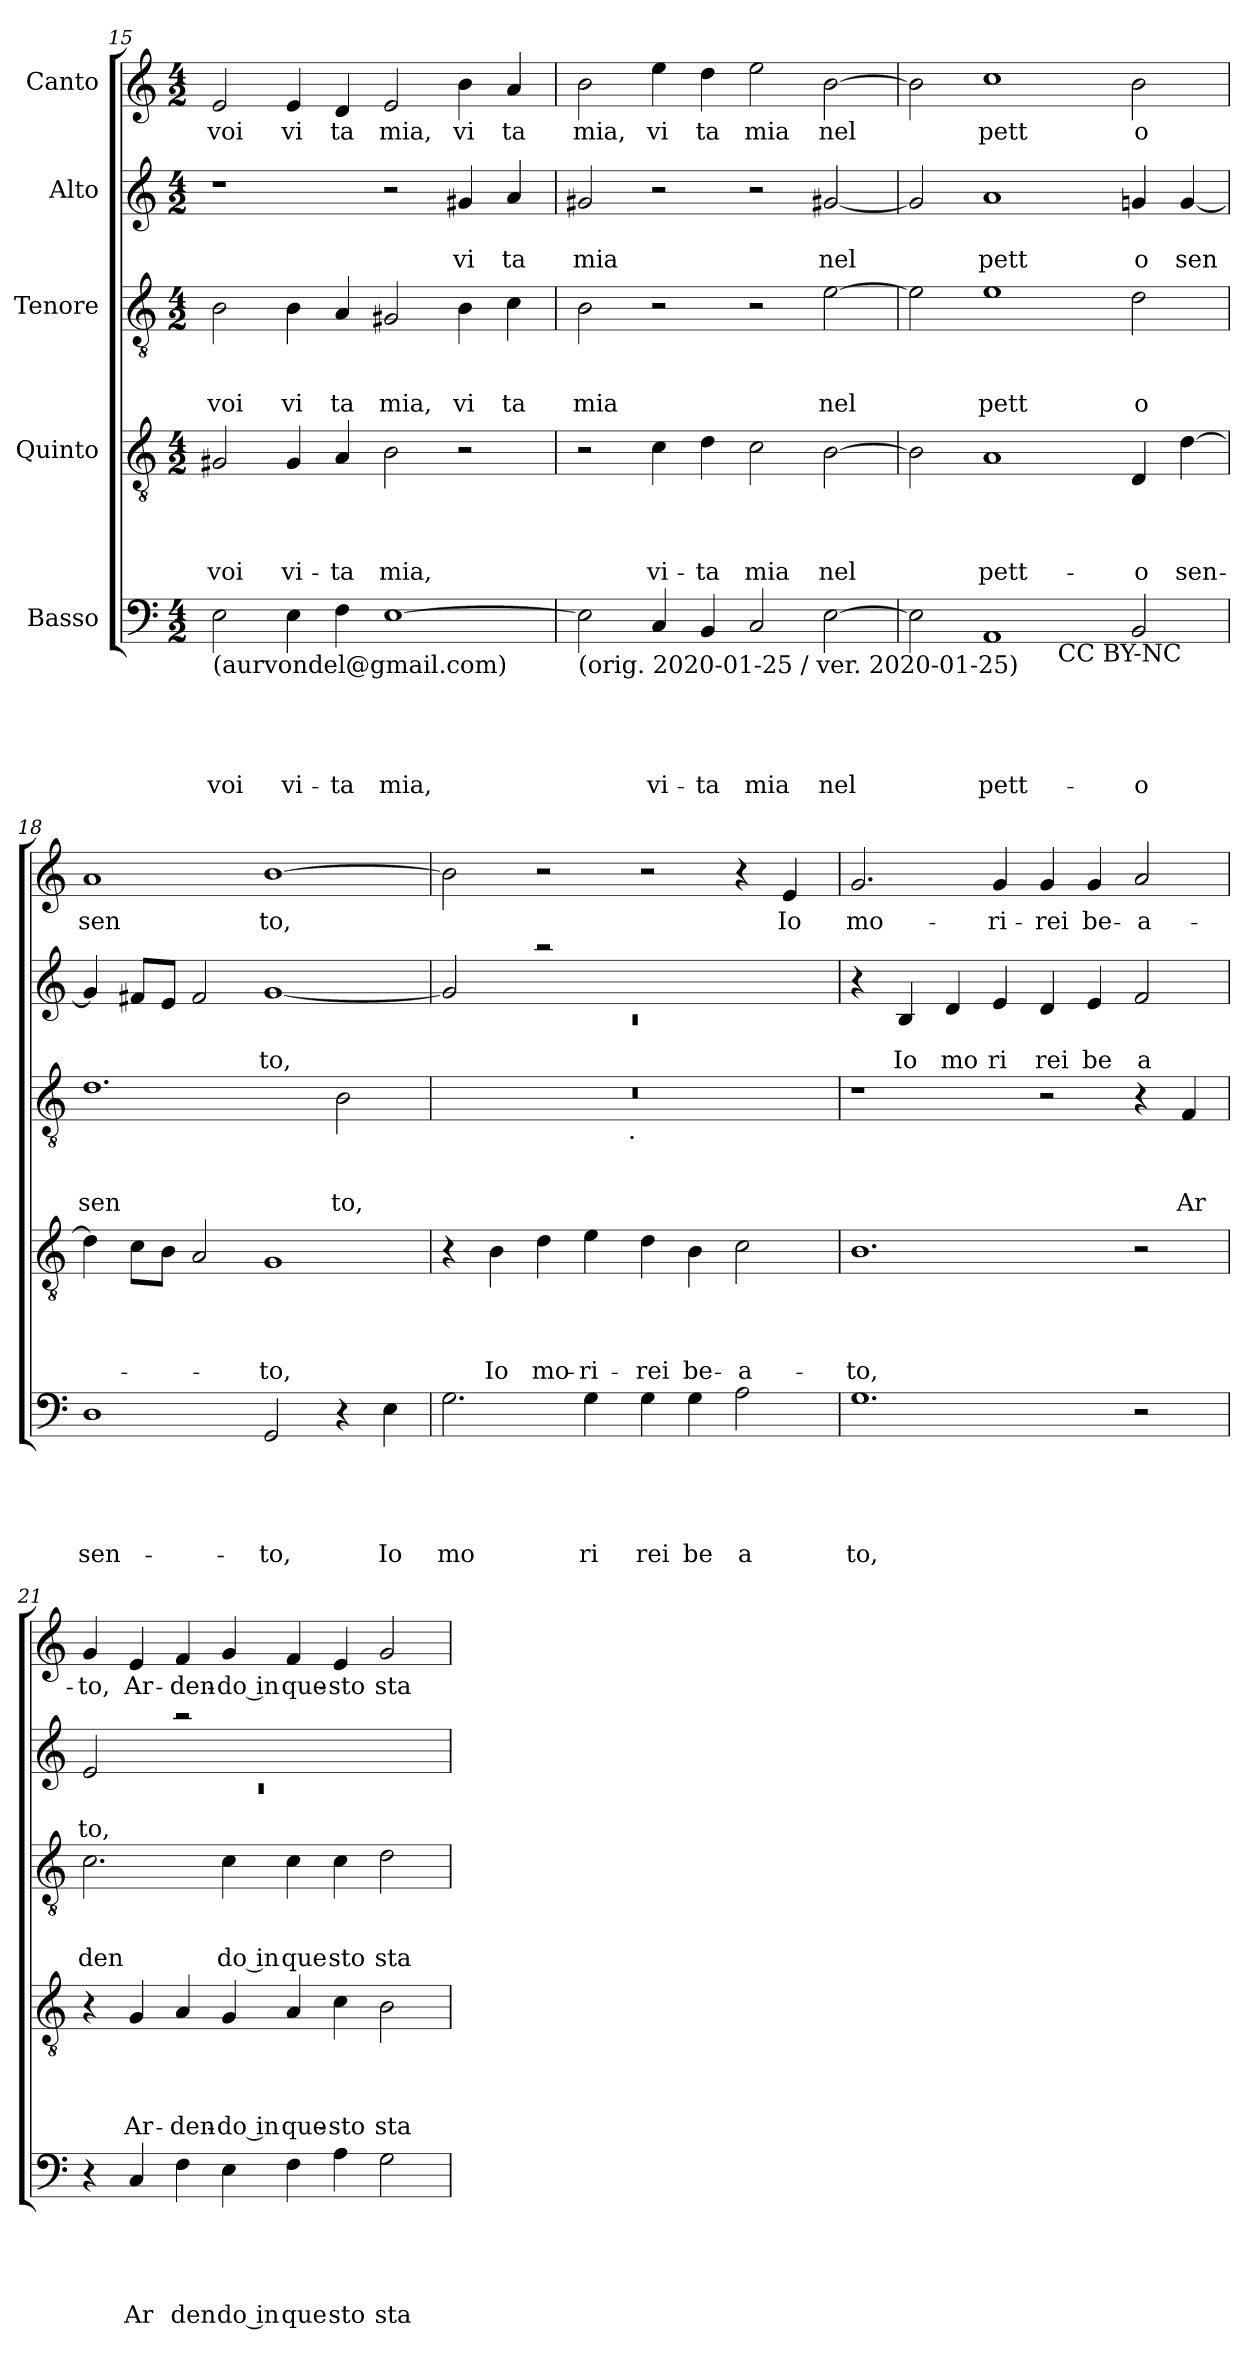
**kern	**text	**text	**text	**text	**text	**kern	**text	**text	**text	**text	**kern	**text	**text	**text	**kern	**text	**text	**kern	**text
*part5	*part5	*part5	*part5	*part5	*part5	*part4	*part4	*part4	*part4	*part4	*part3	*part3	*part3	*part3	*part2	*part2	*part2	*part1	*part1
*staff5	*staff5	*staff5	*staff5	*staff5	*staff5	*staff4	*staff4	*staff4	*staff4	*staff4	*staff3	*staff3	*staff3	*staff3	*staff2	*staff2	*staff2	*staff1	*staff1
*I"Basso	*	*	*	*	*	*I"Quinto	*	*	*	*	*I"Tenore	*	*	*	*I"Alto	*	*	*I"Canto	*
*clefF4	*	*	*	*	*	*clefGv2	*	*	*	*	*clefGv2	*	*	*	*clefG2	*	*	*clefG2	*
*k[]	*	*	*	*	*	*k[]	*	*	*	*	*k[]	*	*	*	*k[]	*	*	*k[]	*
*C:	*	*	*	*	*	*C:	*	*	*	*	*C:	*	*	*	*C:	*	*	*C:	*
*M4/2	*	*	*	*	*	*M4/2	*	*	*	*	*M4/2	*	*	*	*M4/2	*	*	*M4/2	*
=15	=15	=15	=15	=15	=15	=15	=15	=15	=15	=15	=15	=15	=15	=15	=15	=15	=15	=15	=15
!LO:TX:b:t=(aurvondel@gmail.com)	!	!	!	!	!	!	!	!	!	!	!	!	!	!	!	!	!	!	!
!	!	!	!	!	!LO:LY:b	!	!	!	!	!LO:LY:b	!	!	!	!LO:LY:b	!	!	!	!	!LO:LY:b
2E\	.	.	.	.	voi	2G#X/	.	.	.	voi	2B\	.	.	voi	1r	.	.	2e/	voi
!	!	!	!	!	!LO:LY:b	!	!	!	!	!LO:LY:b	!	!	!	!LO:LY:b	!	!	!	!	!LO:LY:b
4E\	.	.	.	.	vi-	4G#/	.	.	.	vi-	4B\	.	.	vi	.	.	.	4e/	vi
!	!	!	!	!	!LO:LY:b	!	!	!	!	!LO:LY:b	!	!	!	!LO:LY:b	!	!	!	!	!LO:LY:b
4F\	.	.	.	.	-ta	4A/	.	.	.	-ta	4A/	.	.	ta	.	.	.	4d/	ta
!	!	!	!	!	!LO:LY:b	!	!	!	!	!LO:LY:b	!	!	!	!LO:LY:b	!	!	!	!	!LO:LY:b
[>1E	.	.	.	.	mia,	2B\	.	.	.	mia,	2G#X/	.	.	mia,	2r	.	.	2e/	mia,
!	!	!	!	!	!	!	!	!	!	!	!	!	!	!LO:LY:b	!	!	!LO:LY:b	!	!LO:LY:b
.	.	.	.	.	.	2r	.	.	.	.	4B\	.	.	vi	4g#X/	.	vi	4b\	vi
!	!	!	!	!	!	!	!	!	!	!	!	!	!	!LO:LY:b	!	!	!LO:LY:b	!	!LO:LY:b
.	.	.	.	.	.	.	.	.	.	.	4c\	.	.	ta	4a/	.	ta	4a/	ta
=16	=16	=16	=16	=16	=16	=16	=16	=16	=16	=16	=16	=16	=16	=16	=16	=16	=16	=16	=16
!LO:TX:b:t=(orig. 2020-01-25 / ver. 2020-01-25)	!	!	!	!	!	!	!	!	!	!	!	!	!	!	!	!	!	!	!
!	!	!	!	!	!	!	!	!	!	!	!	!	!	!LO:LY:b	!	!	!LO:LY:b	!	!LO:LY:b
2E\]	.	.	.	.	.	2r	.	.	.	.	2B\	.	.	mia	2g#X/	.	mia	2b\	mia,
!	!	!	!	!	!LO:LY:b	!	!	!	!	!LO:LY:b	!	!	!	!	!	!	!	!	!LO:LY:b
4C/	.	.	.	.	vi-	4c\	.	.	.	vi-	2r	.	.	.	2r	.	.	4ee\	vi
!	!	!	!	!	!LO:LY:b	!	!	!	!	!LO:LY:b	!	!	!	!	!	!	!	!	!LO:LY:b
4BB/	.	.	.	.	-ta	4d\	.	.	.	-ta	.	.	.	.	.	.	.	4dd\	ta
!	!	!	!	!	!LO:LY:b	!	!	!	!	!LO:LY:b	!	!	!	!	!	!	!	!	!LO:LY:b
2C/	.	.	.	.	mia	2c\	.	.	.	mia	2r	.	.	.	2r	.	.	2ee\	mia
!	!	!	!	!	!LO:LY:b	!	!	!	!	!LO:LY:b	!	!	!	!LO:LY:b	!	!	!LO:LY:b	!	!LO:LY:b
[>2E\	.	.	.	.	nel	[>2B\	.	.	.	nel	[>2e\	.	.	nel	[<2g#X/	.	nel	[>2b\	nel
=17	=17	=17	=17	=17	=17	=17	=17	=17	=17	=17	=17	=17	=17	=17	=17	=17	=17	=17	=17
*^	*	*	*	*	*	*	*	*	*	*	*	*	*	*	*	*	*	*	*
2E\]	1ryy	.	.	.	.	.	2B\]	.	.	.	.	2e\]	.	.	.	2g#/]	.	.	2b\]	.
!	!	!	!	!	!	!LO:LY:b	!	!	!	!	!LO:LY:b	!	!	!	!LO:LY:b	!	!	!LO:LY:b	!	!LO:LY:b
1AA	.	.	.	.	.	pett-	1A	.	.	.	pett-	1e	.	.	pett	1a	.	pett	1cc	pett
!	!LO:TX:b:t=CC BY-NC	!	!	!	!	!	!	!	!	!	!	!	!	!	!	!	!	!	!	!
.	1ryy	.	.	.	.	.	.	.	.	.	.	.	.	.	.	.	.	.	.	.
!	!	!	!	!	!	!LO:LY:b	!	!	!	!	!LO:LY:b	!	!	!	!LO:LY:b	!	!	!LO:LY:b	!	!LO:LY:b
2BB/	.	.	.	.	.	-o	4D/	.	.	.	-o	2d\	.	.	o	4gn/	.	o	2b\	o
!	!	!	!	!	!	!	!	!	!	!	!LO:LY:b	!	!	!	!	!	!	!LO:LY:b	!	!
.	.	.	.	.	.	.	[>4d\	.	.	.	sen-	.	.	.	.	[<4g/	.	sen	.	.
=18	=18	=18	=18	=18	=18	=18	=18	=18	=18	=18	=18	=18	=18	=18	=18	=18	=18	=18	=18	=18
!LO:TX:b:t=4.0	!	!	!	!	!	!	!	!	!	!	!	!	!	!	!	!	!	!	!	!
!	!	!	!	!	!	!LO:LY:b	!	!	!	!	!	!	!	!	!LO:LY:b	!	!	!	!	!LO:LY:b
*v	*v	*	*	*	*	*	*	*	*	*	*	*	*	*	*	*	*	*	*	*
1D	.	.	.	.	sen-	4d\]	.	.	.	.	1.d	.	.	sen	4g/]	.	.	1a	sen
.	.	.	.	.	.	8c\L	.	.	.	.	.	.	.	.	8f#X/L	.	.	.	.
.	.	.	.	.	.	8B\J	.	.	.	.	.	.	.	.	8e/J	.	.	.	.
.	.	.	.	.	.	2A/	.	.	.	.	.	.	.	.	2f#/	.	.	.	.
!	!	!	!	!	!LO:LY:b	!	!	!	!	!LO:LY:b	!	!	!	!	!	!	!LO:LY:b	!	!LO:LY:b
2GG/	.	.	.	.	-to,	1G	.	.	.	-to,	.	.	.	.	[>1g	.	to,	[>1b	to,
!	!	!	!	!	!	!	!	!	!	!	!	!	!	!LO:LY:b	!	!	!	!	!
4r	.	.	.	.	.	.	.	.	.	.	2B\	.	.	to,	.	.	.	.	.
!	!	!	!	!	!LO:LY:b	!	!	!	!	!	!	!	!	!	!	!	!	!	!
4E\	.	.	.	.	Io	.	.	.	.	.	.	.	.	.	.	.	.	.	.
!!LO:PB:g=z
=19	=19	=19	=19	=19	=19	=19	=19	=19	=19	=19	=19	=19	=19	=19	=19	=19	=19	=19	=19
*	*	*	*	*	*	*	*	*	*	*	*	*	*	*	*^	*	*	*	*
!	!	!	!	!	!LO:LY:b	!	!	!	!	!	!	!	!	!	!	!LO:N:vis=1	!	!	!	!
*	*	*	*	*	*	*	*	*	*	*	*^	*	*	*	*	*	*	*	*	*
2.G\	.	.	.	.	mo	4r	.	.	.	.	0r	2ryy	.	.	.	2g/]	0rc	.	.	2b\]	.
!	!	!	!	!	!	!	!	!	!	!LO:LY:b	!	!	!	!	!	!	!	!	!	!	!
.	.	.	.	.	.	4B\	.	.	.	Io	.	.	.	.	.	.	.	.	.	.	.
!	!	!	!	!	!	!	!	!	!	!LO:LY:b	!	!	!	!	!	!	!	!	!	!	!
.	.	.	.	.	.	4d\	.	.	.	mo-	.	4...ryy	.	.	.	2raa	.	.	.	2r	.
!	!	!	!	!	!LO:LY:b	!	!	!	!	!LO:LY:b	!	!	!	!	!	!	!	!	!	!	!
4G\	.	.	.	.	ri	4e\	.	.	.	-ri-	.	.	.	.	.	.	.	.	.	.	.
!	!	!	!	!	!	!	!	!	!	!	!	!LO:TX:b:t=.	!	!	!	!	!	!	!	!	!
.	.	.	.	.	.	.	.	.	.	.	.	1ryy	.	.	.	.	.	.	.	.	.
!	!	!	!	!	!LO:LY:b	!	!	!	!	!LO:LY:b	!	!	!	!	!	!	!	!	!	!	!
4G\	.	.	.	.	rei	4d\	.	.	.	-rei	.	.	.	.	.	1ryy	.	.	.	2r	.
!	!	!	!	!	!LO:LY:b	!	!	!	!	!LO:LY:b	!	!	!	!	!	!	!	!	!	!	!
4G\	.	.	.	.	be	4B\	.	.	.	be-	.	.	.	.	.	.	.	.	.	.	.
!	!	!	!	!	!LO:LY:b	!	!	!	!	!LO:LY:b	!	!	!	!	!	!	!	!	!	!	!
2A\	.	.	.	.	a	2c\	.	.	.	-a-	.	.	.	.	.	.	.	.	.	4r	.
!	!	!	!	!	!	!	!	!	!	!	!	!	!	!	!	!	!	!	!	!	!LO:LY:b
.	.	.	.	.	.	.	.	.	.	.	.	.	.	.	.	.	.	.	.	4e/	Io
.	.	.	.	.	.	.	.	.	.	.	.	32ryy	.	.	.	.	.	.	.	.	.
=20	=20	=20	=20	=20	=20	=20	=20	=20	=20	=20	=20	=20	=20	=20	=20	=20	=20	=20	=20	=20	=20
!	!	!	!	!	!LO:LY:b	!	!	!	!	!LO:LY:b	!	!	!	!	!	!	!	!	!	!	!LO:LY:b
*	*	*	*	*	*	*	*	*	*	*	*v	*v	*	*	*	*	*	*	*	*	*
*	*	*	*	*	*	*	*	*	*	*	*	*	*	*	*v	*v	*	*	*	*
1.G	.	.	.	.	to,	1.B	.	.	.	-to,	1r	.	.	.	4r	.	.	2.g/	mo-
!	!	!	!	!	!	!	!	!	!	!	!	!	!	!	!	!	!LO:LY:b	!	!
.	.	.	.	.	.	.	.	.	.	.	.	.	.	.	4B/	.	Io	.	.
!	!	!	!	!	!	!	!	!	!	!	!	!	!	!	!	!	!LO:LY:b	!	!
.	.	.	.	.	.	.	.	.	.	.	.	.	.	.	4d/	.	mo	.	.
!	!	!	!	!	!	!	!	!	!	!	!	!	!	!	!	!	!LO:LY:b	!	!LO:LY:b
.	.	.	.	.	.	.	.	.	.	.	.	.	.	.	4e/	.	ri	4g/	-ri-
!	!	!	!	!	!	!	!	!	!	!	!	!	!	!	!	!	!LO:LY:b	!	!LO:LY:b
.	.	.	.	.	.	.	.	.	.	.	2r	.	.	.	4d/	.	rei	4g/	-rei
!	!	!	!	!	!	!	!	!	!	!	!	!	!	!	!	!	!LO:LY:b	!	!LO:LY:b
.	.	.	.	.	.	.	.	.	.	.	.	.	.	.	4e/	.	be	4g/	be-
!	!	!	!	!	!	!	!	!	!	!	!	!	!	!	!	!	!LO:LY:b	!	!LO:LY:b
2r	.	.	.	.	.	2r	.	.	.	.	4r	.	.	.	2f/	.	a	2a/	-a-
!	!	!	!	!	!	!	!	!	!	!	!	!	!	!LO:LY:b	!	!	!	!	!
.	.	.	.	.	.	.	.	.	.	.	4F/	.	.	Ar	.	.	.	.	.
=21	=21	=21	=21	=21	=21	=21	=21	=21	=21	=21	=21	=21	=21	=21	=21	=21	=21	=21	=21
*	*	*	*	*	*	*	*	*	*	*	*	*	*	*	*^	*	*	*	*
!	!	!	!	!	!	!	!	!	!	!	!	!	!	!LO:LY:b	!	!LO:N:vis=1	!	!LO:LY:b	!	!LO:LY:b
4r	.	.	.	.	.	4r	.	.	.	.	2.c\	.	.	den	2e/	0rc	.	to,	4g/	-to,
!	!	!	!	!	!LO:LY:b	!	!	!	!	!LO:LY:b	!	!	!	!	!	!	!	!	!	!LO:LY:b
4C/	.	.	.	.	Ar	4G/	.	.	.	Ar-	.	.	.	.	.	.	.	.	4e/	Ar-
!	!	!	!	!	!LO:LY:b	!	!	!	!	!LO:LY:b	!	!	!	!	!	!	!	!	!	!LO:LY:b
4F\	.	.	.	.	den	4A/	.	.	.	-den-	.	.	.	.	2raa	.	.	.	4f/	-den-
!	!	!	!	!	!LO:LY:b:rj	!	!	!	!	!LO:LY:b:rj	!	!	!	!LO:LY:b:rj	!	!	!	!	!	!LO:LY:b:rj
4E\	.	.	.	.	do in	4G/	.	.	.	-do in	4c\	.	.	do in	.	.	.	.	4g/	-do in
!	!	!	!	!	!LO:LY:b	!	!	!	!	!LO:LY:b	!	!	!	!LO:LY:b	!	!	!	!	!	!LO:LY:b
4F\	.	.	.	.	que	4A/	.	.	.	que-	4c\	.	.	que	1ryy	.	.	.	4f/	que-
!	!	!	!	!	!LO:LY:b	!	!	!	!	!LO:LY:b	!	!	!	!LO:LY:b	!	!	!	!	!	!LO:LY:b
4A\	.	.	.	.	sto	4c\	.	.	.	-sto	4c\	.	.	sto	.	.	.	.	4e/	-sto
!	!	!	!	!	!LO:LY:b	!	!	!	!	!LO:LY:b	!	!	!	!LO:LY:b	!	!	!	!	!	!LO:LY:b
2G\	.	.	.	.	sta	2B\	.	.	.	sta-	2d\	.	.	sta	.	.	.	.	2g/	sta-
*	*	*	*	*	*	*	*	*	*	*	*	*	*	*	*v	*v	*	*	*	*
=	=	=	=	=	=	=	=	=	=	=	=	=	=	=	=	=	=	=	=
*-	*-	*-	*-	*-	*-	*-	*-	*-	*-	*-	*-	*-	*-	*-	*-	*-	*-	*-	*-
